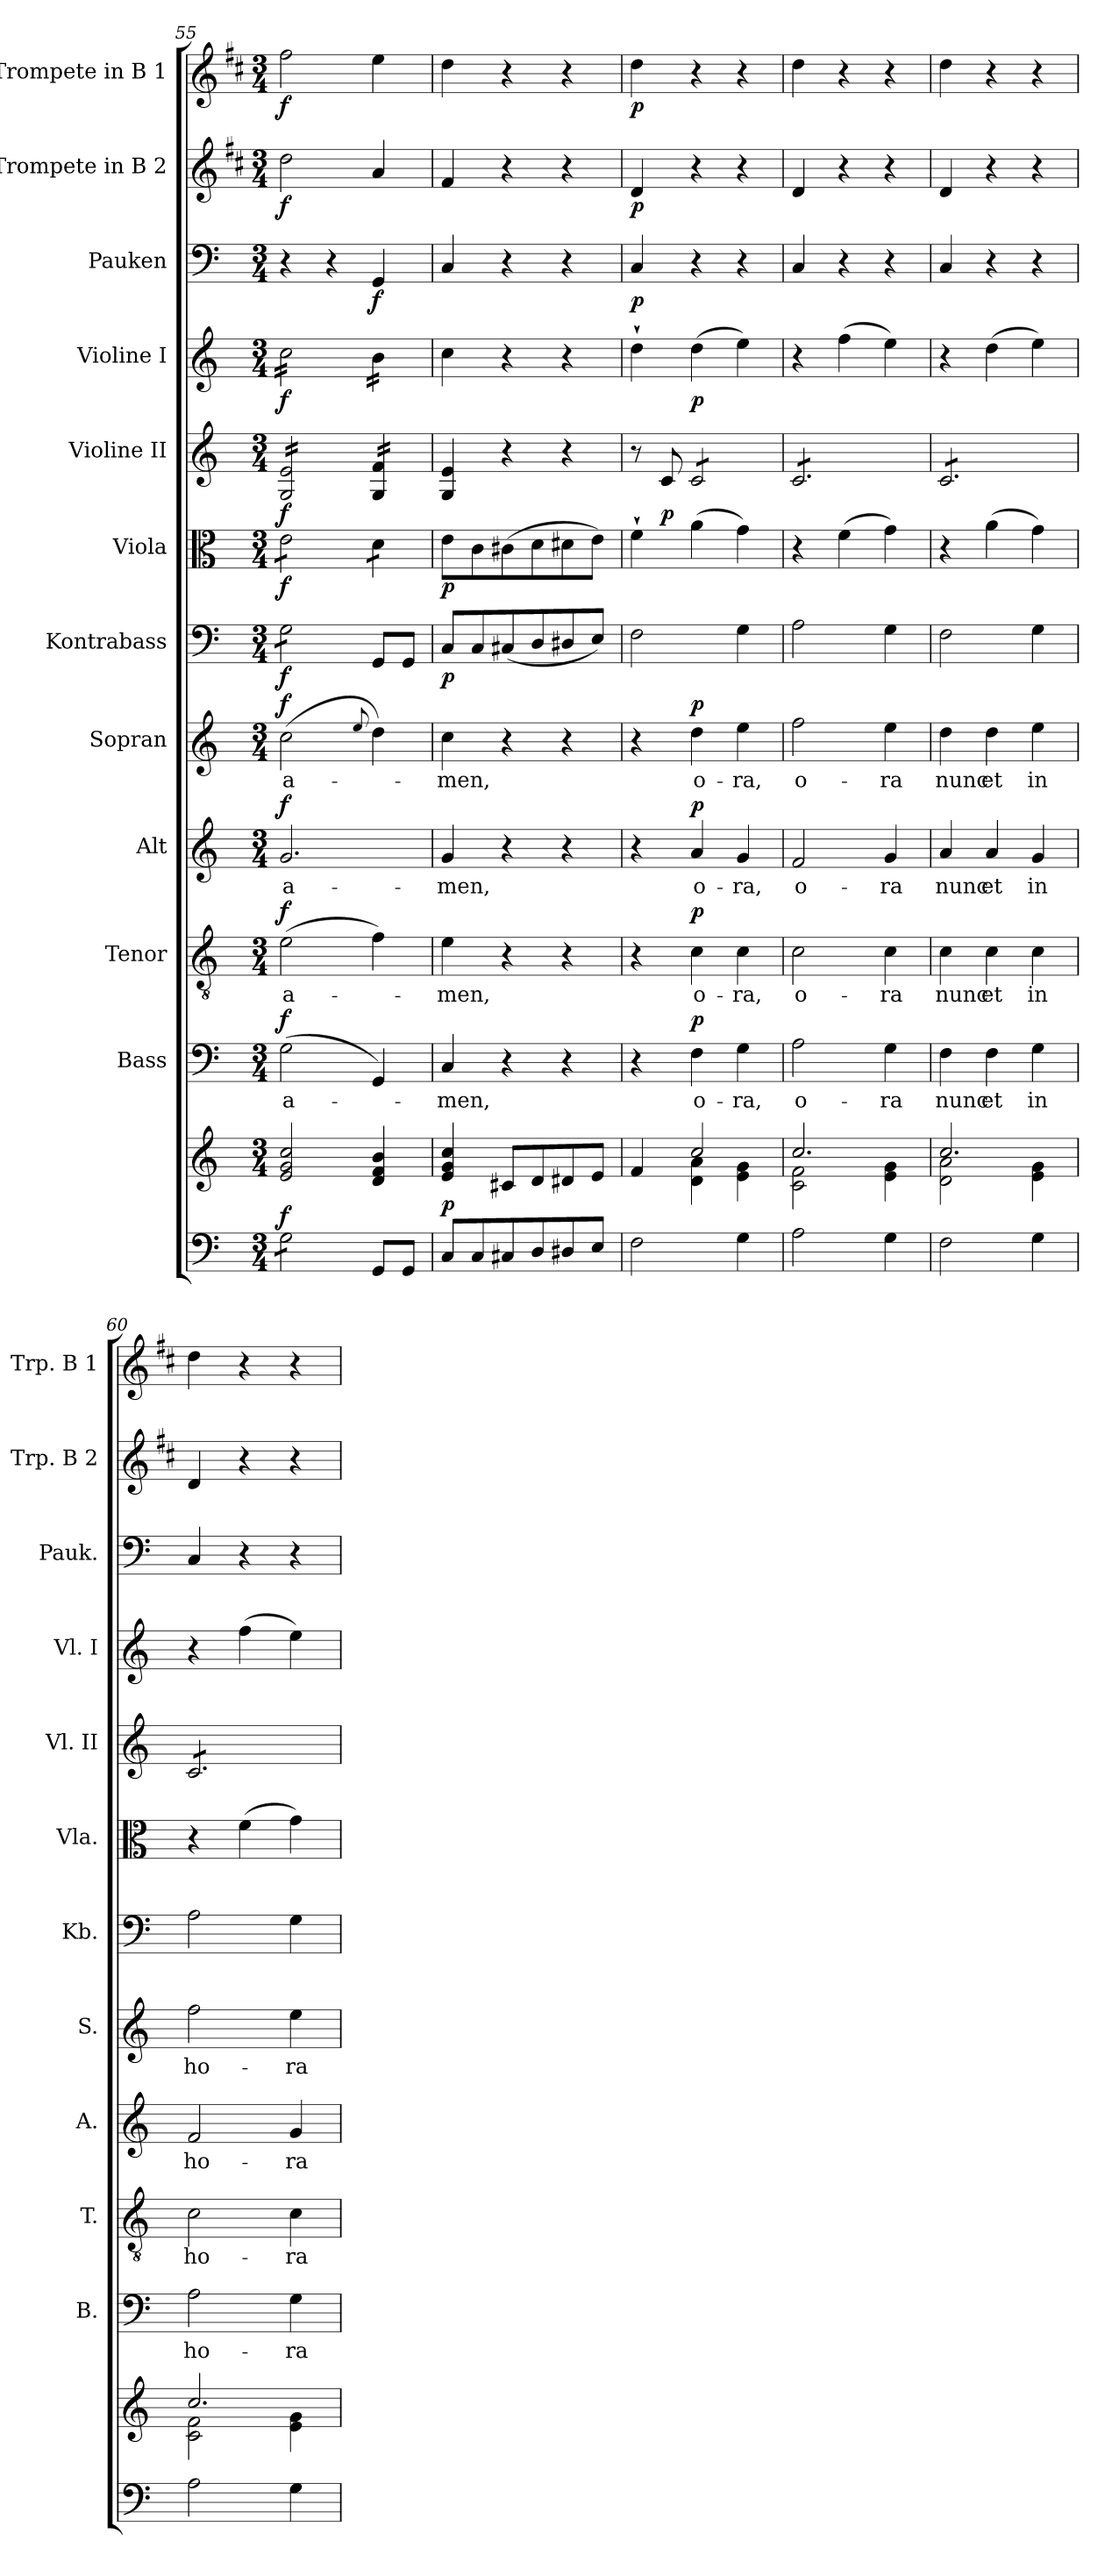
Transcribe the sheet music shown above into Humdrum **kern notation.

**kern	**kern	**dynam	**kern	**text	**dynam	**kern	**text	**dynam	**kern	**text	**dynam	**kern	**text	**dynam	**kern	**dynam	**kern	**dynam	**kern	**dynam	**kern	**dynam	**kern	**dynam	**kern	**dynam	**kern	**dynam
*part12	*part12	*part12	*part11	*part11	*part11	*part10	*part10	*part10	*part9	*part9	*part9	*part8	*part8	*part8	*part7	*part7	*part6	*part6	*part5	*part5	*part4	*part4	*part3	*part3	*part2	*part2	*part1	*part1
*staff13	*staff12	*staff12/13	*staff11	*staff11	*staff11	*staff10	*staff10	*staff10	*staff9	*staff9	*staff9	*staff8	*staff8	*staff8	*staff7	*staff7	*staff6	*staff6	*staff5	*staff5	*staff4	*staff4	*staff3	*staff3	*staff2	*staff2	*staff1	*staff1
*	*	*	*I"Bass	*	*	*I"Tenor	*	*	*I"Alt	*	*	*I"Sopran	*	*	*I"Kontrabass	*	*I"Viola	*	*I"Violine II	*	*I"Violine I	*	*I"Pauken	*	*I"Trompete in B 2	*	*I"Trompete in B 1	*
*	*	*	*I'B.	*	*	*I'T.	*	*	*I'A.	*	*	*I'S.	*	*	*I'Kb.	*	*I'Vla.	*	*I'Vl. II	*	*I'Vl. I	*	*I'Pauk.	*	*I'Trp. B 2	*	*I'Trp. B 1	*
*clefF4	*clefG2	*	*clefF4	*	*	*clefGv2	*	*	*clefG2	*	*	*clefG2	*	*	*clefF4	*	*clefC3	*	*clefG2	*	*clefG2	*	*clefF4	*	*clefG2	*	*clefG2	*
*	*	*	*	*	*	*	*	*	*	*	*	*	*	*	*ITrd7c12	*	*	*	*	*	*	*	*	*	*ITrd1c2	*	*ITrd1c2	*
*k[]	*k[]	*	*k[]	*	*	*k[]	*	*	*k[]	*	*	*k[]	*	*	*k[]	*	*k[]	*	*k[]	*	*k[]	*	*k[]	*	*k[]	*	*k[]	*
*C:	*C:	*	*C:	*	*	*C:	*	*	*C:	*	*	*C:	*	*	*C:	*	*C:	*	*C:	*	*C:	*	*C:	*	*C:	*	*C:	*
*M3/4	*M3/4	*	*M3/4	*	*	*M3/4	*	*	*M3/4	*	*	*M3/4	*	*	*M3/4	*	*M3/4	*	*M3/4	*	*M3/4	*	*M3/4	*	*M3/4	*	*M3/4	*
=55	=55	=55	=55	=55	=55	=55	=55	=55	=55	=55	=55	=55	=55	=55	=55	=55	=55	=55	=55	=55	=55	=55	=55	=55	=55	=55	=55	=55
!	!	!LO:DY:a=2	!	!LO:LY:b	!LO:DY:a	!	!LO:LY:b	!LO:DY:a	!	!LO:LY:b	!LO:DY:a	!	!LO:LY:b	!LO:DY:a	!	!LO:DY:b	!	!LO:DY:b	!	!LO:DY:b	!	!LO:DY:b	!	!	!	!LO:DY:b	!	!LO:DY:b
*tremolo	*	*	*	*	*	*	*	*	*	*	*	*	*	*	*	*	*	*	*	*	*	*	*	*	*	*	*	*
*	*	*	*	*	*	*	*	*	*	*	*	*	*	*	*tremolo	*	*	*	*	*	*	*	*	*	*	*	*	*
*	*	*	*	*	*	*	*	*	*	*	*	*	*	*	*	*	*tremolo	*	*	*	*	*	*	*	*	*	*	*
*	*	*	*	*	*	*	*	*	*	*	*	*	*	*	*	*	*	*	*tremolo	*	*	*	*	*	*	*	*	*
*	*	*	*	*	*	*	*	*	*	*	*	*	*	*	*	*	*	*	*	*	*tremolo	*	*	*	*	*	*	*
8G\L	2e/ 2g/ 2cc/	f	(>2G\	a-	f	(>2e\	a-	f	2.g/	a-	f	(>2cc\	a-	f	8GG\L	f	8e\L	f	16G/ 16e/LL	f	16cc\LL	f	4r	.	2cc\	f	2ee\	f
.	.	.	.	.	.	.	.	.	.	.	.	.	.	.	.	.	.	.	16G/ 16e/	.	16cc\	.	.	.	.	.	.	.
8G\	.	.	.	.	.	.	.	.	.	.	.	.	.	.	8GG\	.	8e\	.	16G/ 16e/	.	16cc\	.	.	.	.	.	.	.
.	.	.	.	.	.	.	.	.	.	.	.	.	.	.	.	.	.	.	16G/ 16e/	.	16cc\	.	.	.	.	.	.	.
8G\	.	.	.	.	.	.	.	.	.	.	.	.	.	.	8GG\	.	8e\	.	16G/ 16e/	.	16cc\	.	4r	.	.	.	.	.
.	.	.	.	.	.	.	.	.	.	.	.	.	.	.	.	.	.	.	16G/ 16e/	.	16cc\	.	.	.	.	.	.	.
8G\J	.	.	.	.	.	.	.	.	.	.	.	.	.	.	8GG\J	.	8e\J	.	16G/ 16e/	.	16cc\	.	.	.	.	.	.	.
*	*	*	*	*	*	*	*	*	*	*	*	*	*	*	*Xtremolo	*	*	*	*	*	*	*	*	*	*	*	*	*
*Xtremolo	*	*	*	*	*	*	*	*	*	*	*	*	*	*	*	*	*	*	*	*	*	*	*	*	*	*	*	*
.	.	.	.	.	.	.	.	.	.	.	.	.	.	.	.	.	.	.	16G/ 16e/JJ	.	16cc\JJ	.	.	.	.	.	.	.
.	.	.	.	.	.	.	.	.	.	.	.	8qqee/	.	.	.	.	.	.	.	.	.	.	.	.	.	.	.	.
!	!	!	!	!	!	!	!	!	!	!	!	!	!	!	!	!	!	!	!	!	!	!	!	!LO:DY:b	!	!	!	!
8GG/L	4d/ 4f/ 4b/	.	4GG/)	.	.	4f\)	.	.	.	.	.	4dd\)	.	.	8GGG/L	.	8d\L	.	16G/ 16f/LL	.	16b\LL	.	4GG/	f	4g/	.	4dd\	.
.	.	.	.	.	.	.	.	.	.	.	.	.	.	.	.	.	.	.	16G/ 16f/	.	16b\	.	.	.	.	.	.	.
8GG/J	.	.	.	.	.	.	.	.	.	.	.	.	.	.	8GGG/J	.	8d\J	.	16G/ 16f/	.	16b\	.	.	.	.	.	.	.
*	*	*	*	*	*	*	*	*	*	*	*	*	*	*	*	*	*Xtremolo	*	*	*	*	*	*	*	*	*	*	*
.	.	.	.	.	.	.	.	.	.	.	.	.	.	.	.	.	.	.	16G/ 16f/JJ	.	16b\JJ	.	.	.	.	.	.	.
*	*	*	*	*	*	*	*	*	*	*	*	*	*	*	*	*	*	*	*	*	*Xtremolo	*	*	*	*	*	*	*
*	*	*	*	*	*	*	*	*	*	*	*	*	*	*	*	*	*	*	*Xtremolo	*	*	*	*	*	*	*	*	*
=56	=56	=56	=56	=56	=56	=56	=56	=56	=56	=56	=56	=56	=56	=56	=56	=56	=56	=56	=56	=56	=56	=56	=56	=56	=56	=56	=56	=56
!	!	!LO:DY:a=2	!	!LO:LY:b	!	!	!LO:LY:b	!	!	!LO:LY:b	!	!	!LO:LY:b	!	!	!LO:DY:b	!	!LO:DY:b	!	!	!	!	!	!	!	!	!	!
8C/L	4e/ 4g/ 4cc/	p	4C/	-men,	.	4e\	-men,	.	4g/	-men,	.	4cc\	-men,	.	8CC/L	p	8e\L	p	4G/ 4e/	.	4cc\	.	4C/	.	4e/	.	4cc\	.
8C/	.	.	.	.	.	.	.	.	.	.	.	.	.	.	8CC/	.	8c\	.	.	.	.	.	.	.	.	.	.	.
8C#X/	8c#X/L	.	4r	.	.	4r	.	.	4r	.	.	4r	.	.	(<8CC#X/	.	(>8c#X\	.	4r	.	4r	.	4r	.	4r	.	4r	.
8D/	8d/	.	.	.	.	.	.	.	.	.	.	.	.	.	8DD/	.	8d\	.	.	.	.	.	.	.	.	.	.	.
8D#X/	8d#X/	.	4r	.	.	4r	.	.	4r	.	.	4r	.	.	8DD#X/	.	8d#X\	.	4r	.	4r	.	4r	.	4r	.	4r	.
8E/J	8e/J	.	.	.	.	.	.	.	.	.	.	.	.	.	8EE/J)	.	8e\J)	.	.	.	.	.	.	.	.	.	.	.
=57	=57	=57	=57	=57	=57	=57	=57	=57	=57	=57	=57	=57	=57	=57	=57	=57	=57	=57	=57	=57	=57	=57	=57	=57	=57	=57	=57	=57
*	*^	*	*	*	*	*	*	*	*	*	*	*	*	*	*	*	*	*	*	*	*	*	*	*	*	*	*	*
!	!	!	!	!	!	!	!	!	!	!	!	!	!	!	!	!	!	!	!	!	!	!	!	!	!LO:DY:b	!	!LO:DY:b	!	!LO:DY:b
2F\	4f/	4ryy	.	4r	.	.	4r	.	.	4r	.	.	4r	.	.	2FF\	.	4f`>\	.	8r	.	4dd`>\	.	4C/	p	4c/	p	4cc\	p
!	!	!	!	!	!	!	!	!	!	!	!	!	!	!	!	!	!	!	!	!	!LO:DY:b	!	!	!	!	!	!	!	!
.	.	.	.	.	.	.	.	.	.	.	.	.	.	.	.	.	.	.	.	8c/	p	.	.	.	.	.	.	.	.
!	!	!	!	!	!LO:LY:b	!LO:DY:a	!	!LO:LY:b	!LO:DY:a	!	!LO:LY:b	!LO:DY:a	!	!LO:LY:b	!LO:DY:a	!	!	!	!	!	!	!	!LO:DY:b	!	!	!	!	!	!
*	*	*	*	*	*	*	*	*	*	*	*	*	*	*	*	*	*	*	*	*tremolo	*	*	*	*	*	*	*	*	*
.	2cc/	4d\ 4a\	.	4F\	o-	p	4c\	o-	p	4a/	o-	p	4dd\	o-	p	.	.	(>4a\	.	8c/L	.	(>4dd\	p	4r	.	4r	.	4r	.
.	.	.	.	.	.	.	.	.	.	.	.	.	.	.	.	.	.	.	.	8c/	.	.	.	.	.	.	.	.	.
!	!	!	!	!	!LO:LY:b	!	!	!LO:LY:b	!	!	!LO:LY:b	!	!	!LO:LY:b	!	!	!	!	!	!	!	!	!	!	!	!	!	!	!
4G\	.	4e\ 4g\	.	4G\	-ra,	.	4c\	-ra,	.	4g/	-ra,	.	4ee\	-ra,	.	4GG\	.	4g\)	.	8c/	.	4ee\)	.	4r	.	4r	.	4r	.
.	.	.	.	.	.	.	.	.	.	.	.	.	.	.	.	.	.	.	.	8c/J	.	.	.	.	.	.	.	.	.
=58	=58	=58	=58	=58	=58	=58	=58	=58	=58	=58	=58	=58	=58	=58	=58	=58	=58	=58	=58	=58	=58	=58	=58	=58	=58	=58	=58	=58	=58
!	!	!	!	!	!LO:LY:b	!	!	!LO:LY:b	!	!	!LO:LY:b	!	!	!LO:LY:b	!	!	!	!	!	!	!	!	!	!	!	!	!	!	!
2A\	2.cc/	2c\ 2f\	.	2A\	o-	.	2c\	o-	.	2f/	o-	.	2ff\	o-	.	2AA\	.	4r	.	8c/L	.	4r	.	4C/	.	4c/	.	4cc\	.
.	.	.	.	.	.	.	.	.	.	.	.	.	.	.	.	.	.	.	.	8c/	.	.	.	.	.	.	.	.	.
.	.	.	.	.	.	.	.	.	.	.	.	.	.	.	.	.	.	(>4f\	.	8c/	.	(>4ff\	.	4r	.	4r	.	4r	.
.	.	.	.	.	.	.	.	.	.	.	.	.	.	.	.	.	.	.	.	8c/	.	.	.	.	.	.	.	.	.
!	!	!	!	!	!LO:LY:b	!	!	!LO:LY:b	!	!	!LO:LY:b	!	!	!LO:LY:b	!	!	!	!	!	!	!	!	!	!	!	!	!	!	!
4G\	.	4e\ 4g\	.	4G\	-ra	.	4c\	-ra	.	4g/	-ra	.	4ee\	-ra	.	4GG\	.	4g\)	.	8c/	.	4ee\)	.	4r	.	4r	.	4r	.
.	.	.	.	.	.	.	.	.	.	.	.	.	.	.	.	.	.	.	.	8c/J	.	.	.	.	.	.	.	.	.
!!LO:PB:g=z
=59	=59	=59	=59	=59	=59	=59	=59	=59	=59	=59	=59	=59	=59	=59	=59	=59	=59	=59	=59	=59	=59	=59	=59	=59	=59	=59	=59	=59	=59
!	!	!	!	!	!LO:LY:b	!	!	!LO:LY:b	!	!	!LO:LY:b	!	!	!LO:LY:b	!	!	!	!	!	!	!	!	!	!	!	!	!	!	!
2F\	2.cc/	2d\ 2a\	.	4F\	nunc	.	4c\	nunc	.	4a/	nunc	.	4dd\	nunc	.	2FF\	.	4r	.	8c/L	.	4r	.	4C/	.	4c/	.	4cc\	.
.	.	.	.	.	.	.	.	.	.	.	.	.	.	.	.	.	.	.	.	8c/	.	.	.	.	.	.	.	.	.
!	!	!	!	!	!LO:LY:b	!	!	!LO:LY:b	!	!	!LO:LY:b	!	!	!LO:LY:b	!	!	!	!	!	!	!	!	!	!	!	!	!	!	!
.	.	.	.	4F\	et	.	4c\	et	.	4a/	et	.	4dd\	et	.	.	.	(>4a\	.	8c/	.	(>4dd\	.	4r	.	4r	.	4r	.
.	.	.	.	.	.	.	.	.	.	.	.	.	.	.	.	.	.	.	.	8c/	.	.	.	.	.	.	.	.	.
!	!	!	!	!	!LO:LY:b	!	!	!LO:LY:b	!	!	!LO:LY:b	!	!	!LO:LY:b	!	!	!	!	!	!	!	!	!	!	!	!	!	!	!
4G\	.	4e\ 4g\	.	4G\	in	.	4c\	in	.	4g/	in	.	4ee\	in	.	4GG\	.	4g\)	.	8c/	.	4ee\)	.	4r	.	4r	.	4r	.
.	.	.	.	.	.	.	.	.	.	.	.	.	.	.	.	.	.	.	.	8c/J	.	.	.	.	.	.	.	.	.
=60	=60	=60	=60	=60	=60	=60	=60	=60	=60	=60	=60	=60	=60	=60	=60	=60	=60	=60	=60	=60	=60	=60	=60	=60	=60	=60	=60	=60	=60
!	!	!	!	!	!LO:LY:b	!	!	!LO:LY:b	!	!	!LO:LY:b	!	!	!LO:LY:b	!	!	!	!	!	!	!	!	!	!	!	!	!	!	!
2A\	2.cc/	2c\ 2f\	.	2A\	ho-	.	2c\	ho-	.	2f/	ho-	.	2ff\	ho-	.	2AA\	.	4r	.	8c/L	.	4r	.	4C/	.	4c/	.	4cc\	.
.	.	.	.	.	.	.	.	.	.	.	.	.	.	.	.	.	.	.	.	8c/	.	.	.	.	.	.	.	.	.
.	.	.	.	.	.	.	.	.	.	.	.	.	.	.	.	.	.	(>4f\	.	8c/	.	(>4ff\	.	4r	.	4r	.	4r	.
.	.	.	.	.	.	.	.	.	.	.	.	.	.	.	.	.	.	.	.	8c/	.	.	.	.	.	.	.	.	.
!	!	!	!	!	!LO:LY:b	!	!	!LO:LY:b	!	!	!LO:LY:b	!	!	!LO:LY:b	!	!	!	!	!	!	!	!	!	!	!	!	!	!	!
4G\	.	4e\ 4g\	.	4G\	-ra	.	4c\	-ra	.	4g/	-ra	.	4ee\	-ra	.	4GG\	.	4g\)	.	8c/	.	4ee\)	.	4r	.	4r	.	4r	.
.	.	.	.	.	.	.	.	.	.	.	.	.	.	.	.	.	.	.	.	8c/J	.	.	.	.	.	.	.	.	.
*	*	*	*	*	*	*	*	*	*	*	*	*	*	*	*	*	*	*	*	*Xtremolo	*	*	*	*	*	*	*	*	*
*	*v	*v	*	*	*	*	*	*	*	*	*	*	*	*	*	*	*	*	*	*	*	*	*	*	*	*	*	*	*
=	=	=	=	=	=	=	=	=	=	=	=	=	=	=	=	=	=	=	=	=	=	=	=	=	=	=	=	=
*-	*-	*-	*-	*-	*-	*-	*-	*-	*-	*-	*-	*-	*-	*-	*-	*-	*-	*-	*-	*-	*-	*-	*-	*-	*-	*-	*-	*-
